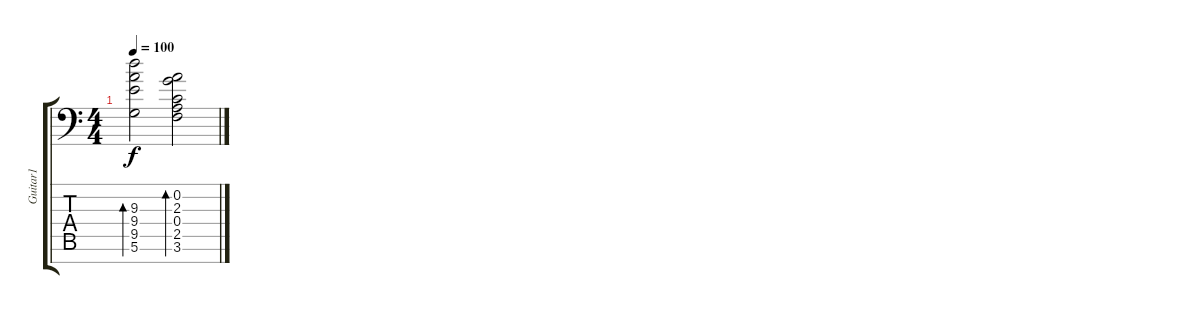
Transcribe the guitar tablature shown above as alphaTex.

\track ("Guitar1" "Guitar1") {instrument acousticguitarsteel}
\staff {score tabs}
\tuning (D4 A3 F3 C3 G2 D2 A1) {hide}
\ts (4 4)
\tempo 100
\clef f4
\ks c
(9.3 9.4 9.5 5.6).2{bd 480 dy f} (0.2 2.3 0.4 2.5 3.6).2{bd 480}
